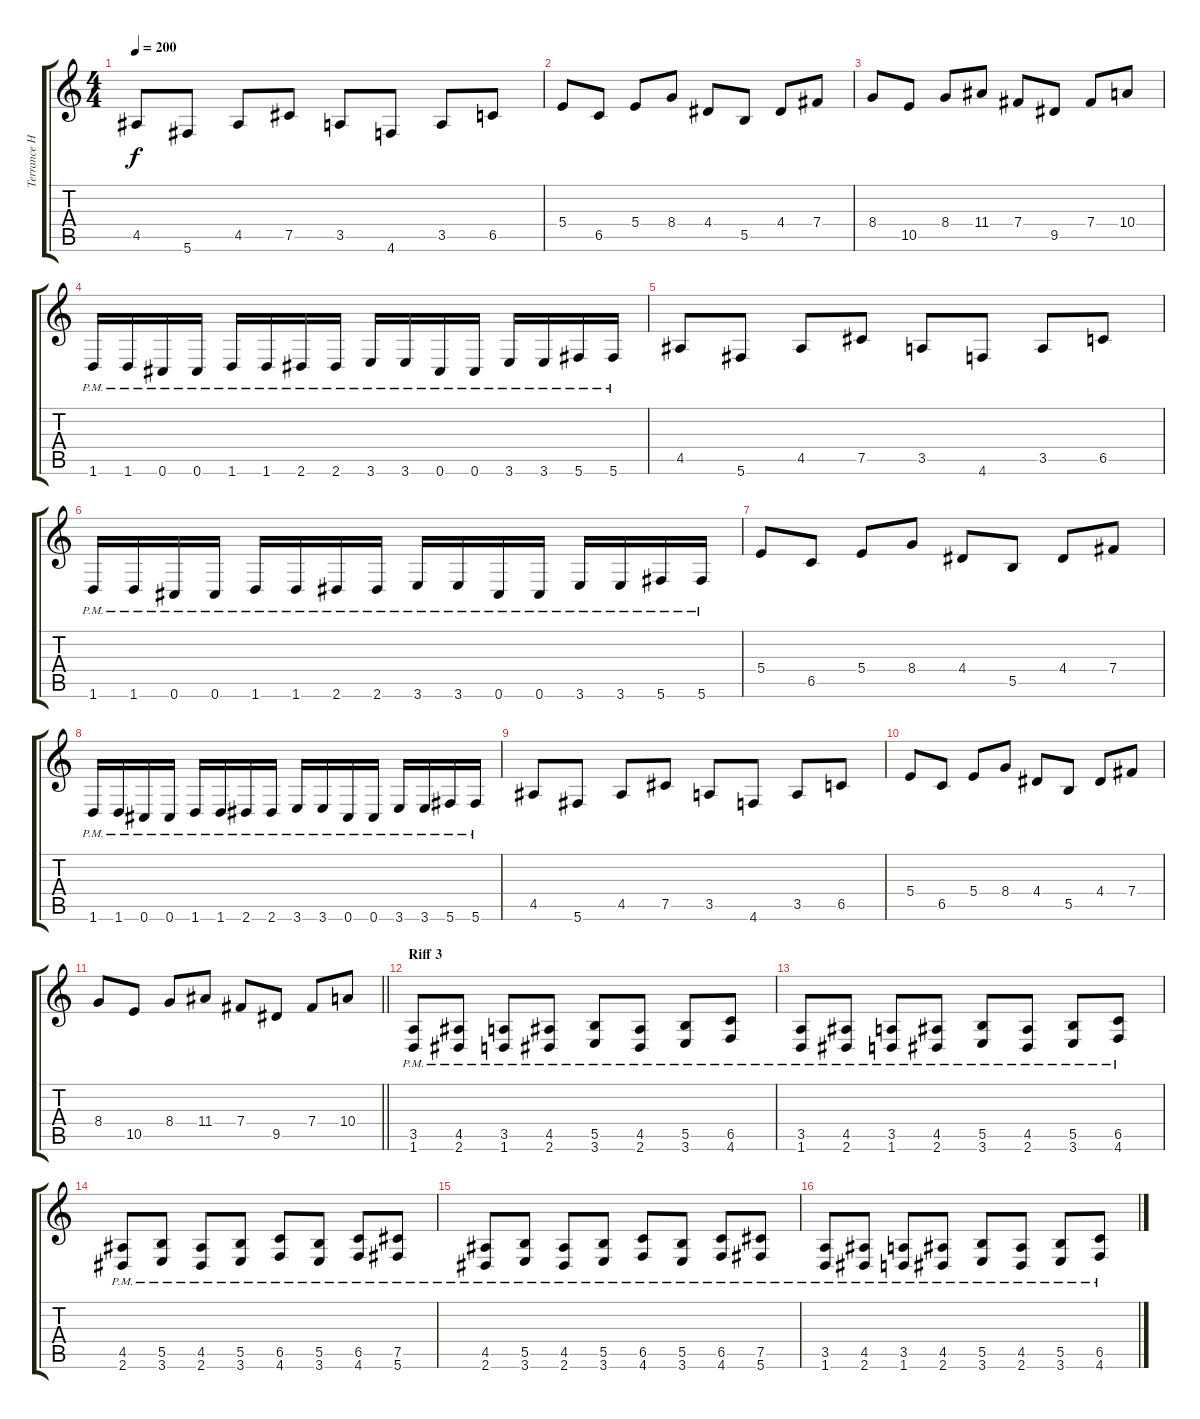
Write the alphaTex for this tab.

\track ("Terrance Hobbs" "Terrance H") {instrument distortionguitar}
\staff {score tabs}
\tuning (Db4 Ab3 E3 B2 Gb2 Db2) {hide}
\ts (4 4)
\tempo 200
\clef g2
\ks c
4.5.8{dy f} 5.6.8 4.5.8 7.5.8 3.5.8 4.6.8 3.5.8 6.5.8 |
5.4.8 6.5.8 5.4.8 8.4.8 4.4.8 5.5.8 4.4.8 7.4.8 |
8.4.8 10.5.8 8.4.8 11.4.8 7.4.8 9.5.8 7.4.8 10.4.8 |
1.6{pm}.16 1.6{pm}.16 0.6{pm}.16 0.6{pm}.16 1.6{pm}.16 1.6{pm}.16 2.6{pm}.16 2.6{pm}.16 3.6{pm}.16 3.6{pm}.16 0.6{pm}.16 0.6{pm}.16 3.6{pm}.16 3.6{pm}.16 5.6{pm}.16 5.6{pm}.16 |
4.5.8 5.6.8 4.5.8 7.5.8 3.5.8 4.6.8 3.5.8 6.5.8 |
1.6{pm}.16 1.6{pm}.16 0.6{pm}.16 0.6{pm}.16 1.6{pm}.16 1.6{pm}.16 2.6{pm}.16 2.6{pm}.16 3.6{pm}.16 3.6{pm}.16 0.6{pm}.16 0.6{pm}.16 3.6{pm}.16 3.6{pm}.16 5.6{pm}.16 5.6{pm}.16 |
5.4.8 6.5.8 5.4.8 8.4.8 4.4.8 5.5.8 4.4.8 7.4.8 |
1.6{pm}.16 1.6{pm}.16 0.6{pm}.16 0.6{pm}.16 1.6{pm}.16 1.6{pm}.16 2.6{pm}.16 2.6{pm}.16 3.6{pm}.16 3.6{pm}.16 0.6{pm}.16 0.6{pm}.16 3.6{pm}.16 3.6{pm}.16 5.6{pm}.16 5.6{pm}.16 |
4.5.8 5.6.8 4.5.8 7.5.8 3.5.8 4.6.8 3.5.8 6.5.8 |
5.4.8 6.5.8 5.4.8 8.4.8 4.4.8 5.5.8 4.4.8 7.4.8 |
\barLineRight lightlight
8.4.8 10.5.8 8.4.8 11.4.8 7.4.8 9.5.8 7.4.8 10.4.8 |
\section ("" "Riff 3")
(3.5{pm} 1.6{pm}).8 (4.5{pm} 2.6{pm}).8 (3.5{pm} 1.6{pm}).8 (4.5{pm} 2.6{pm}).8 (5.5{pm} 3.6{pm}).8 (4.5{pm} 2.6{pm}).8 (5.5{pm} 3.6{pm}).8 (6.5{pm} 4.6{pm}).8 |
(3.5{pm} 1.6{pm}).8 (4.5{pm} 2.6{pm}).8 (3.5{pm} 1.6{pm}).8 (4.5{pm} 2.6{pm}).8 (5.5{pm} 3.6{pm}).8 (4.5{pm} 2.6{pm}).8 (5.5{pm} 3.6{pm}).8 (6.5{pm} 4.6{pm}).8 |
(4.5{pm} 2.6{pm}).8 (5.5{pm} 3.6{pm}).8 (4.5{pm} 2.6{pm}).8 (5.5{pm} 3.6{pm}).8 (6.5{pm} 4.6{pm}).8 (5.5{pm} 3.6{pm}).8 (6.5{pm} 4.6{pm}).8 (7.5{pm} 5.6{pm}).8 |
(4.5{pm} 2.6{pm}).8 (5.5{pm} 3.6{pm}).8 (4.5{pm} 2.6{pm}).8 (5.5{pm} 3.6{pm}).8 (6.5{pm} 4.6{pm}).8 (5.5{pm} 3.6{pm}).8 (6.5{pm} 4.6{pm}).8 (7.5{pm} 5.6{pm}).8 |
(3.5{pm} 1.6{pm}).8 (4.5{pm} 2.6{pm}).8 (3.5{pm} 1.6{pm}).8 (4.5{pm} 2.6{pm}).8 (5.5{pm} 3.6{pm}).8 (4.5{pm} 2.6{pm}).8 (5.5{pm} 3.6{pm}).8 (6.5{pm} 4.6{pm}).8
